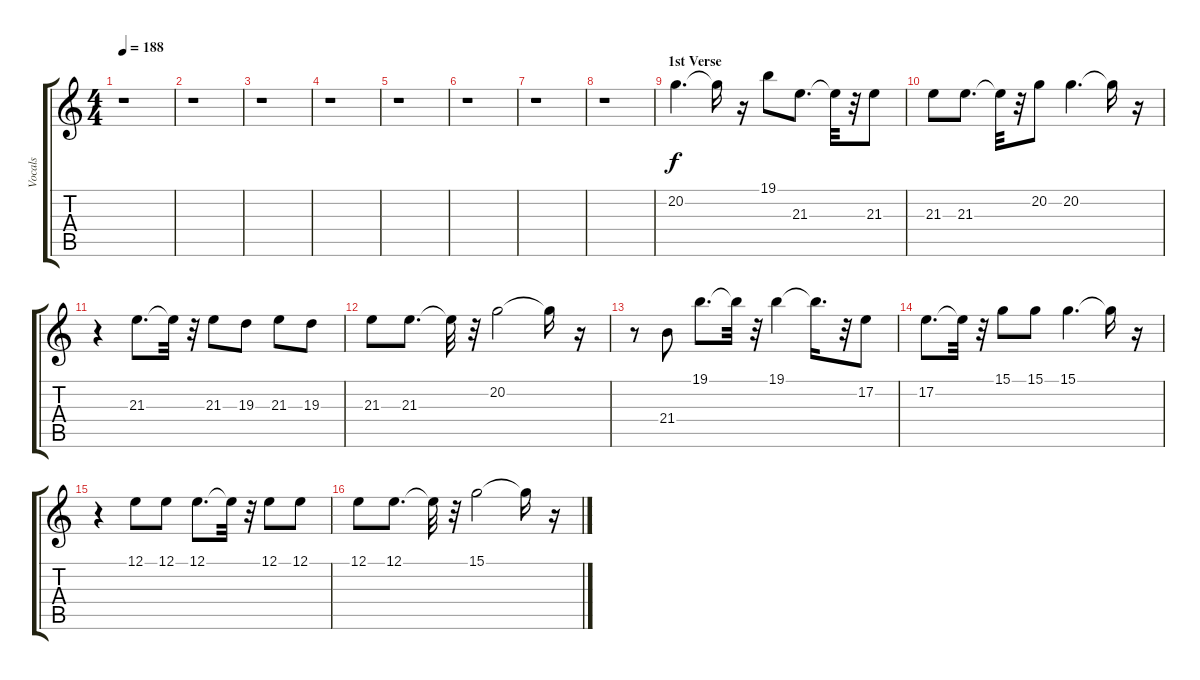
\track ("Vocals" "Vocals") {instrument lead6voice}
\staff {score tabs}
\tuning (E4 B3 G3 D3 A2 E2) {hide}
\ts (4 4)
\tempo 188
\clef g2
\ks c
r.1{dy f} |
r.1 |
r.1 |
r.1 |
r.1 |
r.1 |
r.1 |
r.1 |
\section ("" "1st Verse")
20.2.4{d} 20.2{t}.16 r.16 19.1.8 21.3.8{d} 21.3{t}.32 r.32 21.3.8 |
21.3.8 21.3.8{d} 21.3{t}.32 r.32 20.2.8 20.2.4{d} 20.2{t}.16 r.16 |
r.4 21.3.8{d} 21.3{t}.32 r.32 21.3.8 19.3.8 21.3.8 19.3.8 |
21.3.8 21.3.8{d} 21.3{t}.32 r.32 20.2.2 20.2{t}.16 r.16 |
r.8 21.4.8 19.1.8{d} 19.1{t}.32 r.32 19.1.4 19.1{t}.16{d} r.32 17.2.8 |
17.2.8{d} 17.2{t}.32 r.32 15.1.8 15.1.8 15.1.4{d} 15.1{t}.16 r.16 |
r.4 12.1.8 12.1.8 12.1.8{d} 12.1{t}.32 r.32 12.1.8 12.1.8 |
12.1.8 12.1.8{d} 12.1{t}.32 r.32 15.1.2 15.1{t}.16 r.16
